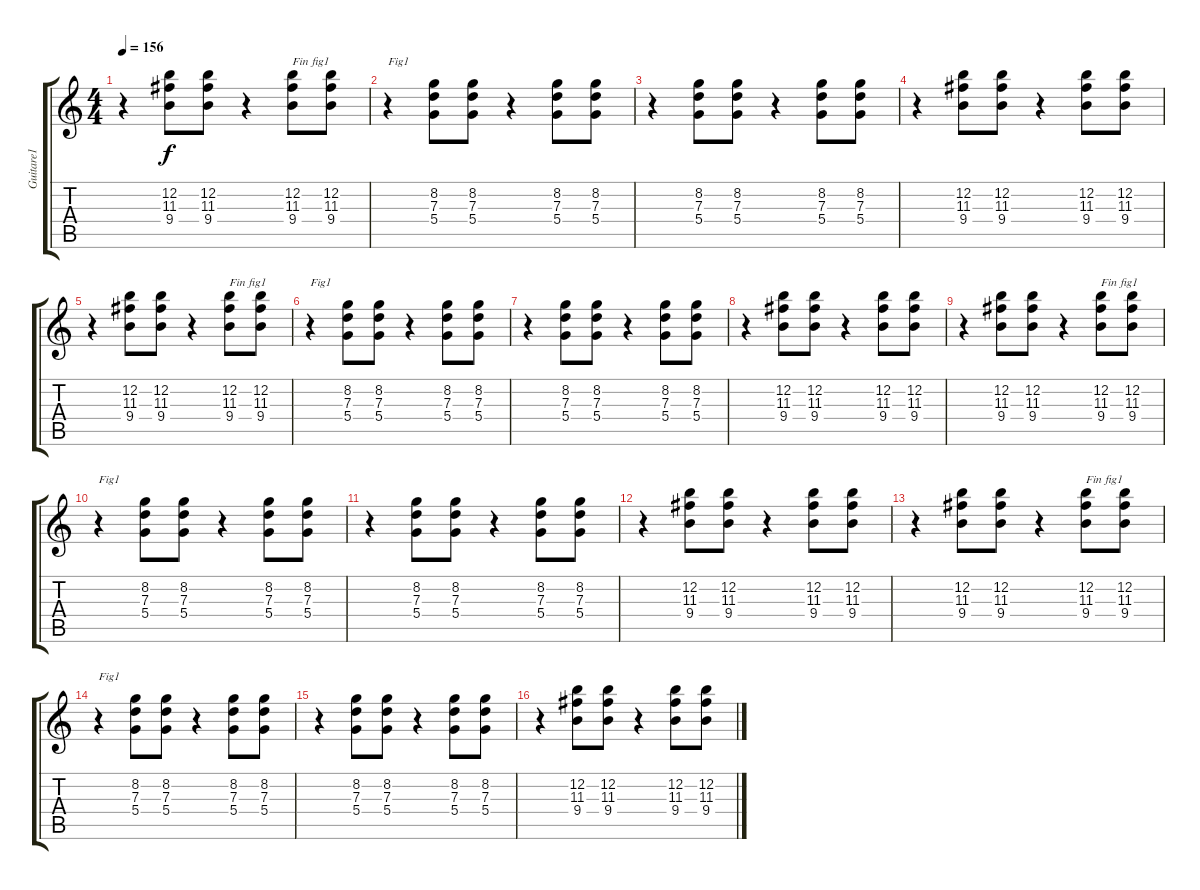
\track ("Guitare1" "Guitare1") {instrument distortionguitar}
\staff {score tabs}
\tuning (E4 B3 G3 D3 A2 E2) {hide}
\ts (4 4)
\tempo 156
\clef g2
\ks c
r.4{dy f} (12.2 11.3 9.4).8 (12.2 11.3 9.4).8 r.4 (12.2 11.3 9.4).8{txt "Fin fig1"} (12.2 11.3 9.4).8 |
r.4{txt "Fig1"} (8.2 7.3 5.4).8 (8.2 7.3 5.4).8 r.4 (8.2 7.3 5.4).8 (8.2 7.3 5.4).8 |
r.4 (8.2 7.3 5.4).8 (8.2 7.3 5.4).8 r.4 (8.2 7.3 5.4).8 (8.2 7.3 5.4).8 |
r.4 (12.2 11.3 9.4).8 (12.2 11.3 9.4).8 r.4 (12.2 11.3 9.4).8 (12.2 11.3 9.4).8 |
r.4 (12.2 11.3 9.4).8 (12.2 11.3 9.4).8 r.4 (12.2 11.3 9.4).8{txt "Fin fig1"} (12.2 11.3 9.4).8 |
r.4{txt "Fig1"} (8.2 7.3 5.4).8 (8.2 7.3 5.4).8 r.4 (8.2 7.3 5.4).8 (8.2 7.3 5.4).8 |
r.4 (8.2 7.3 5.4).8 (8.2 7.3 5.4).8 r.4 (8.2 7.3 5.4).8 (8.2 7.3 5.4).8 |
r.4 (12.2 11.3 9.4).8 (12.2 11.3 9.4).8 r.4 (12.2 11.3 9.4).8 (12.2 11.3 9.4).8 |
r.4 (12.2 11.3 9.4).8 (12.2 11.3 9.4).8 r.4 (12.2 11.3 9.4).8{txt "Fin fig1"} (12.2 11.3 9.4).8 |
r.4{txt "Fig1"} (8.2 7.3 5.4).8 (8.2 7.3 5.4).8 r.4 (8.2 7.3 5.4).8 (8.2 7.3 5.4).8 |
r.4 (8.2 7.3 5.4).8 (8.2 7.3 5.4).8 r.4 (8.2 7.3 5.4).8 (8.2 7.3 5.4).8 |
r.4 (12.2 11.3 9.4).8 (12.2 11.3 9.4).8 r.4 (12.2 11.3 9.4).8 (12.2 11.3 9.4).8 |
r.4 (12.2 11.3 9.4).8 (12.2 11.3 9.4).8 r.4 (12.2 11.3 9.4).8{txt "Fin fig1"} (12.2 11.3 9.4).8 |
r.4{txt "Fig1"} (8.2 7.3 5.4).8 (8.2 7.3 5.4).8 r.4 (8.2 7.3 5.4).8 (8.2 7.3 5.4).8 |
r.4 (8.2 7.3 5.4).8 (8.2 7.3 5.4).8 r.4 (8.2 7.3 5.4).8 (8.2 7.3 5.4).8 |
r.4 (12.2 11.3 9.4).8 (12.2 11.3 9.4).8 r.4 (12.2 11.3 9.4).8 (12.2 11.3 9.4).8
